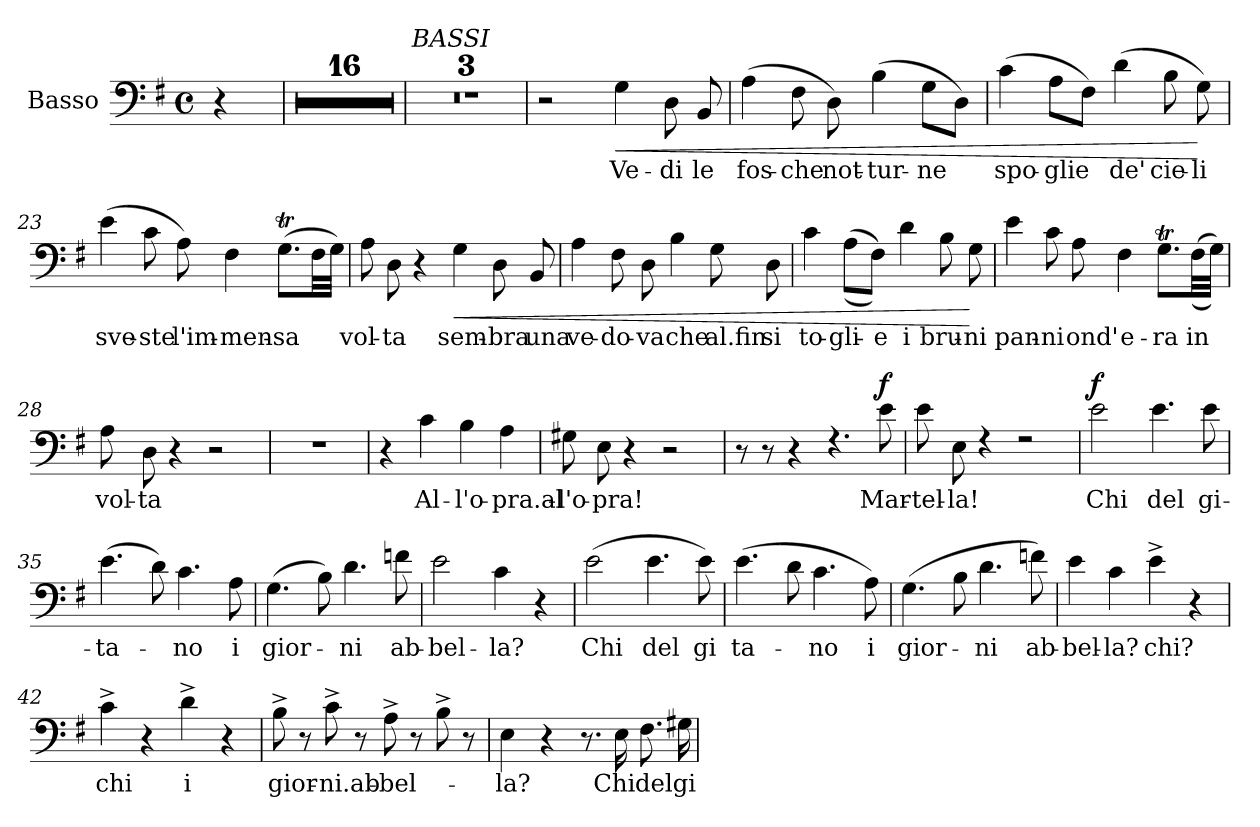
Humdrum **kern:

**kern	**text	**dynam
*part1	*part1	*part1
*staff1	*staff1	*staff1
*I"Basso	*	*
*I'B.	*	*
*clefF4	*	*
*k[f#]	*	*
*M4/4	*	*
*met(c)	*	*
=	=	=
4r	.	.
=1	=1	=1
1r	.	.
=2	=2	=2
1r	.	.
=3	=3	=3
1r	.	.
=4	=4	=4
1r	.	.
!!LO:PB:g=z
=5	=5	=5
1r	.	.
=6	=6	=6
1r	.	.
=7	=7	=7
1r	.	.
=8	=8	=8
1r	.	.
!!LO:LB:g=z
=9	=9	=9
1r	.	.
=10	=10	=10
1r	.	.
=11	=11	=11
1r	.	.
=12	=12	=12
1r	.	.
!!LO:PB:g=z
=13	=13	=13
1r	.	.
=14	=14	=14
1r	.	.
=15	=15	=15
1r	.	.
=16	=16	=16
1r	.	.
!!LO:PB:g=z
=17	=17	=17
!LO:TX:a:i:t=BASSI	!	!
1r	.	.
=18	=18	=18
1r	.	.
=19	=19	=19
1r	.	.
=20	=20	=20
2r	.	.
!	!LO:LY:b	!LO:HP:b
4G\	Ve-	<
!	!LO:LY:b	!
8D\	-di	.
!	!LO:LY:b	!
8BB/	le	.
!!LO:PB:g=z
=21	=21	=21
!	!LO:LY:b	!
(4A\	fos-	.
!	!LO:LY:b	!
8F#\	-che	.
!	!LO:LY:b	!
8D\)	not-	.
!	!LO:LY:b	!
(4B\	-tur-	.
!	!LO:LY:b	!
8G\L	-ne	.
8D\J)	.	.
=22	=22	=22
!	!LO:LY:b	!
(4c\	spo-	.
!	!LO:LY:b	!
8A\L	-glie	.
8F#\J)	.	.
!	!LO:LY:b	!
(4d\	de'	.
!	!LO:LY:b	!
8B\	cie-	.
!	!LO:LY:b	!
8G\)	-li	[
=23	=23	=23
!	!LO:LY:b	!
(4e\	sve-	.
!	!LO:LY:b	!
8c\	-ste	.
!	!LO:LY:b	!
8A\)	l'im-	.
!	!LO:LY:b	!
4F#\	-men-	.
!	!LO:LY:b	!
(8.GT\L	-sa	.
32F#\LL	.	.
32G\JJJ)	.	.
=24	=24	=24
!	!LO:LY:b	!
8A\	vol-	.
!	!LO:LY:b	!
8D\	-ta	.
4r	.	.
!	!LO:LY:b	!LO:HP:b
4G\	sem-	<
!	!LO:LY:b	!
8D\	-bra	.
!	!LO:LY:b	!
8BB/	una	.
=25	=25	=25
!	!LO:LY:b	!
4A\	ve-	.
!	!LO:LY:b	!
8F#\	-do-	.
!	!LO:LY:b	!
8D\	-va	.
!	!LO:LY:b	!
4B\	che	.
!	!LO:LY:b	!
8G\	al.fin	.
!	!LO:LY:b	!
8D\	si	.
!!LO:PB:g=z
=26	=26	=26
!	!LO:LY:b	!
4c\	to-	.
!	!LO:LY:b	!
((8A\L	-gli-	.
!	!LO:LY:b	!
8F#\J))	-e	.
!	!LO:LY:b	!
4d\	i	.
!	!LO:LY:b	!
8B\	bru-	.
!	!LO:LY:b	!
8G\	-ni	[
=27	=27	=27
!	!LO:LY:b	!
4e\	pan-	.
!	!LO:LY:b	!
8c\	-ni	.
!	!LO:LY:b	!
8A\	ond'	.
!	!LO:LY:b	!
4F#\	e-	.
!	!LO:LY:b	!
8.GT\L	-ra	.
!	!LO:LY:b	!
((32F#\LL	in	.
32G\JJJ))	.	.
=28	=28	=28
!	!LO:LY:b	!
8A\	vol-	.
!	!LO:LY:b	!
8D\	-ta	.
4r	.	.
2r	.	.
=29	=29	=29
1r	.	.
=30	=30	=30
4r	.	.
!	!LO:LY:b	!
4c\	Al-	.
!	!LO:LY:b	!
4B\	-l'o-	.
!	!LO:LY:b	!
4A\	-pra.al-	.
!!LO:PB:g=z
=31	=31	=31
!	!LO:LY:b	!
8G#X\	-l'o-	.
!	!LO:LY:b	!
8E\	-pra!	.
4r	.	.
2r	.	.
=32	=32	=32
8r	.	.
8r	.	.
4r	.	.
4.rF	.	.
!	!LO:LY:b	!LO:DY:a
8e\	Mar-	f
=33	=33	=33
!	!LO:LY:b	!
8e\	-tel-	.
!	!LO:LY:b	!
8E\	-la!	.
4rF	.	.
2rF	.	.
=34	=34	=34
!	!LO:LY:b	!LO:DY:a
2e\	Chi	f
!	!LO:LY:b	!
4.e\	del	.
!	!LO:LY:b	!
8e\	gi-	.
=35	=35	=35
!	!LO:LY:b	!
(4.e\	-ta-	.
8d\)	.	.
!	!LO:LY:b	!
4.c\	-no	.
!	!LO:LY:b	!
8A\	i	.
=36	=36	=36
!	!LO:LY:b	!
(4.G\	gior-	.
8B\)	.	.
!	!LO:LY:b	!
4.d\	-ni	.
!	!LO:LY:b	!
8fn\	ab-	.
=37	=37	=37
!	!LO:LY:b	!
2e\	-bel-	.
!	!LO:LY:b	!
4c\	-la?	.
4r	.	.
!!LO:PB:g=z
=38	=38	=38
!	!LO:LY:b	!
(2e\	Chi	.
!	!LO:LY:b	!
4.e\	del	.
!	!LO:LY:b	!
8e\)	gi	.
=39	=39	=39
!	!LO:LY:b	!
(4.e\	ta-	.
8d\	.	.
!	!LO:LY:b	!
4.c\	-no	.
!	!LO:LY:b	!
8A\)	i	.
=40	=40	=40
!	!LO:LY:b	!
(4.G\	gior-	.
8B\	.	.
!	!LO:LY:b	!
4.d\	-ni	.
!	!LO:LY:b	!
8fn\)	ab-	.
=41	=41	=41
!	!LO:LY:b	!
4e\	-bel-	.
!	!LO:LY:b	!
4c\	-la?	.
!	!LO:LY:b	!
4e^\	chi?	.
4r	.	.
=42	=42	=42
!	!LO:LY:b	!
4c^\	chi	.
4r	.	.
!	!LO:LY:b	!
4d^\	i	.
4r	.	.
=43	=43	=43
!	!LO:LY:b	!
8B^\	gior-	.
8r	.	.
!	!LO:LY:b	!
8c^\	-ni.ab-	.
8r	.	.
!	!LO:LY:b	!
8A^\	-bel-	.
8r	.	.
8B^\	.	.
8r	.	.
=44	=44	=44
!	!LO:LY:b	!
4E\	-la?	.
4r	.	.
8.r	.	.
!	!LO:LY:b	!
16E\	Chi	.
!	!LO:LY:b	!
8.F#\	del	.
!	!LO:LY:b	!
16G#X\	gi-	.
=	=	=
*-	*-	*-
